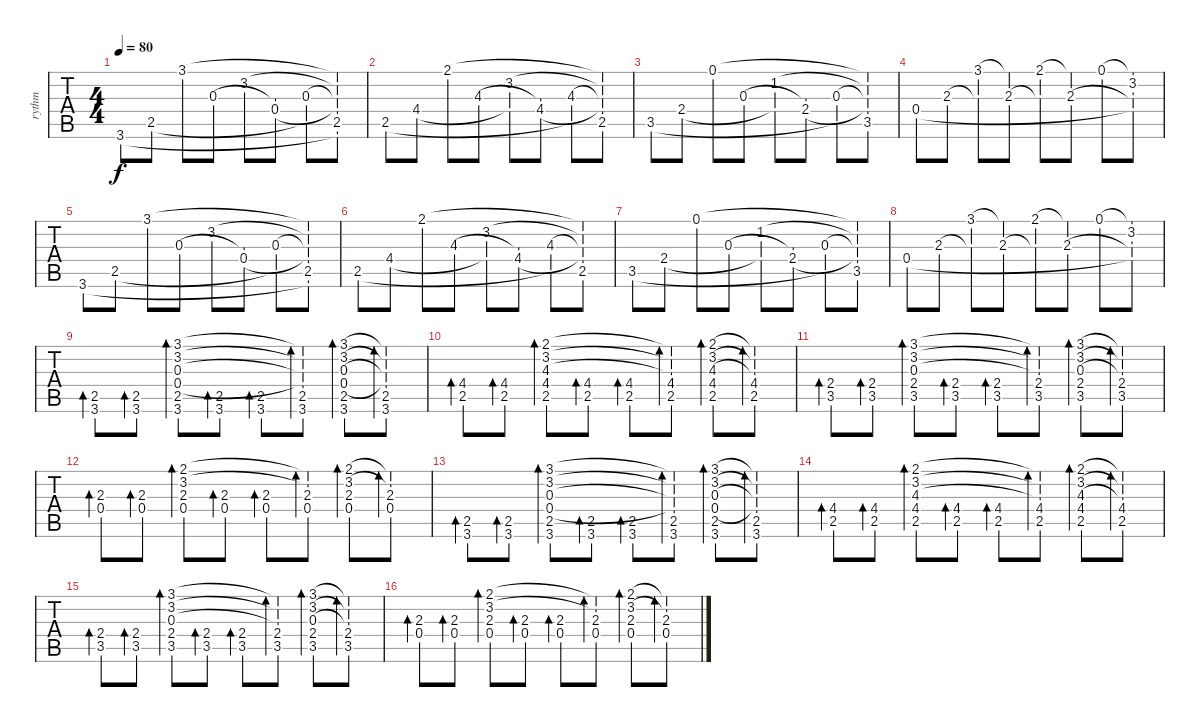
\track ("rythm" "rythm") {instrument acousticguitarsteel}
\staff {tabs}
\tuning (E4 B3 G3 D3 A2 E2) {hide}
\ts (4 4)
\tempo 80
\clef g2
\ks c
3.6.8{dy f} 2.5.8 3.1.8 0.3.8 3.2.8 (0.3{t} 0.4).8 (0.3 2.5{t}).8 (3.1{t} 3.2{t} 0.3{t} 0.4{t} 2.5 3.6{t}).8 |
2.5.8 4.4.8 2.1.8 4.3.8 (3.2 4.4{t}).8 (4.3{t} 4.4).8 (4.3 2.5{t}).8 (2.1{t} 3.2{t} 4.3{t} 4.4{t} 2.5).8 |
3.5.8 2.4.8 0.1.8 0.3.8 (1.2 2.4{t}).8 (0.3{t} 2.4).8 (0.3 3.5{t}).8 (0.1{t} 1.2{t} 0.3{t} 2.4{t} 3.5).8 |
0.4.8 2.3.8 (3.1 2.3{t}).8 (3.1{t} 2.3).8 (2.1 2.3{t}).8 (2.1{t} 2.3).8 0.1.8 (0.1{t} 3.2 2.3{t} 0.4{t}).8 |
3.6.8 2.5.8 3.1.8 0.3.8 3.2.8 (0.3{t} 0.4).8 (0.3 2.5{t}).8 (3.1{t} 3.2{t} 0.3{t} 0.4{t} 2.5 3.6{t}).8 |
2.5.8 4.4.8 2.1.8 4.3.8 (3.2 4.4{t}).8 (4.3{t} 4.4).8 (4.3 2.5{t}).8 (2.1{t} 3.2{t} 4.3{t} 4.4{t} 2.5).8 |
3.5.8 2.4.8 0.1.8 0.3.8 (1.2 2.4{t}).8 (0.3{t} 2.4).8 (0.3 3.5{t}).8 (0.1{t} 1.2{t} 0.3{t} 2.4{t} 3.5).8 |
0.4.8 2.3.8 (3.1 2.3{t}).8 (3.1{t} 2.3).8 (2.1 2.3{t}).8 (2.1{t} 2.3).8 0.1.8 (0.1{t} 3.2 2.3{t} 0.4{t}).8 |
(2.5 3.6).8{bd 30} (2.5 3.6).8{bd 30} (3.1 3.2 0.3 0.4 2.5 3.6).8{bd 30} (2.5 3.6).8{bd 30} (2.5 3.6).8{bd 30} (3.1{t} 3.2{t} 0.3{t} 0.4{t} 2.5 3.6).8{bd 30} (3.1 3.2 0.3 0.4 2.5 3.6).8{bd 30} (3.1{t} 3.2{t} 0.3{t} 0.4{t} 2.5 3.6).8{bd 30} |
(4.4 2.5).8{bd 30} (4.4 2.5).8{bd 30} (2.1 3.2 4.3 4.4 2.5).8{bd 30} (4.4 2.5).8{bd 30} (4.4 2.5).8{bd 30} (2.1{t} 3.2{t} 4.3{t} 4.4 2.5).8{bd 30} (2.1 3.2 4.3 4.4 2.5).8{bd 30} (2.1{t} 3.2{t} 4.3{t} 4.4 2.5).8{bd 30} |
(2.4 3.5).8{bd 30} (2.4 3.5).8{bd 30} (3.1 3.2 0.3 2.4 3.5).8{bd 30} (2.4 3.5).8{bd 30} (2.4 3.5).8{bd 30} (3.1{t} 3.2{t} 0.3{t} 2.4 3.5).8{bd 30} (3.1 3.2 0.3 2.4 3.5).8{bd 30} (3.1{t} 3.2{t} 0.3{t} 2.4 3.5).8{bd 30} |
(2.3 0.4).8{bd 30} (2.3 0.4).8{bd 30} (2.1 3.2 2.3 0.4).8{bd 30} (2.3 0.4).8{bd 30} (2.3 0.4).8{bd 30} (2.1{t} 3.2{t} 2.3 0.4).8{bd 30} (2.1 3.2 2.3 0.4).8{bd 30} (2.1{t} 3.2{t} 2.3 0.4).8{bd 30} |
(2.5 3.6).8{bd 30} (2.5 3.6).8{bd 30} (3.1 3.2 0.3 0.4 2.5 3.6).8{bd 30} (2.5 3.6).8{bd 30} (2.5 3.6).8{bd 30} (3.1{t} 3.2{t} 0.3{t} 0.4{t} 2.5 3.6).8{bd 30} (3.1 3.2 0.3 0.4 2.5 3.6).8{bd 30} (3.1{t} 3.2{t} 0.3{t} 0.4{t} 2.5 3.6).8{bd 30} |
(4.4 2.5).8{bd 30} (4.4 2.5).8{bd 30} (2.1 3.2 4.3 4.4 2.5).8{bd 30} (4.4 2.5).8{bd 30} (4.4 2.5).8{bd 30} (2.1{t} 3.2{t} 4.3{t} 4.4 2.5).8{bd 30} (2.1 3.2 4.3 4.4 2.5).8{bd 30} (2.1{t} 3.2{t} 4.3{t} 4.4 2.5).8{bd 30} |
(2.4 3.5).8{bd 30} (2.4 3.5).8{bd 30} (3.1 3.2 0.3 2.4 3.5).8{bd 30} (2.4 3.5).8{bd 30} (2.4 3.5).8{bd 30} (3.1{t} 3.2{t} 0.3{t} 2.4 3.5).8{bd 30} (3.1 3.2 0.3 2.4 3.5).8{bd 30} (3.1{t} 3.2{t} 0.3{t} 2.4 3.5).8{bd 30} |
(2.3 0.4).8{bd 30} (2.3 0.4).8{bd 30} (2.1 3.2 2.3 0.4).8{bd 30} (2.3 0.4).8{bd 30} (2.3 0.4).8{bd 30} (2.1{t} 3.2{t} 2.3 0.4).8{bd 30} (2.1 3.2 2.3 0.4).8{bd 30} (2.1{t} 3.2{t} 2.3 0.4).8{bd 30}
